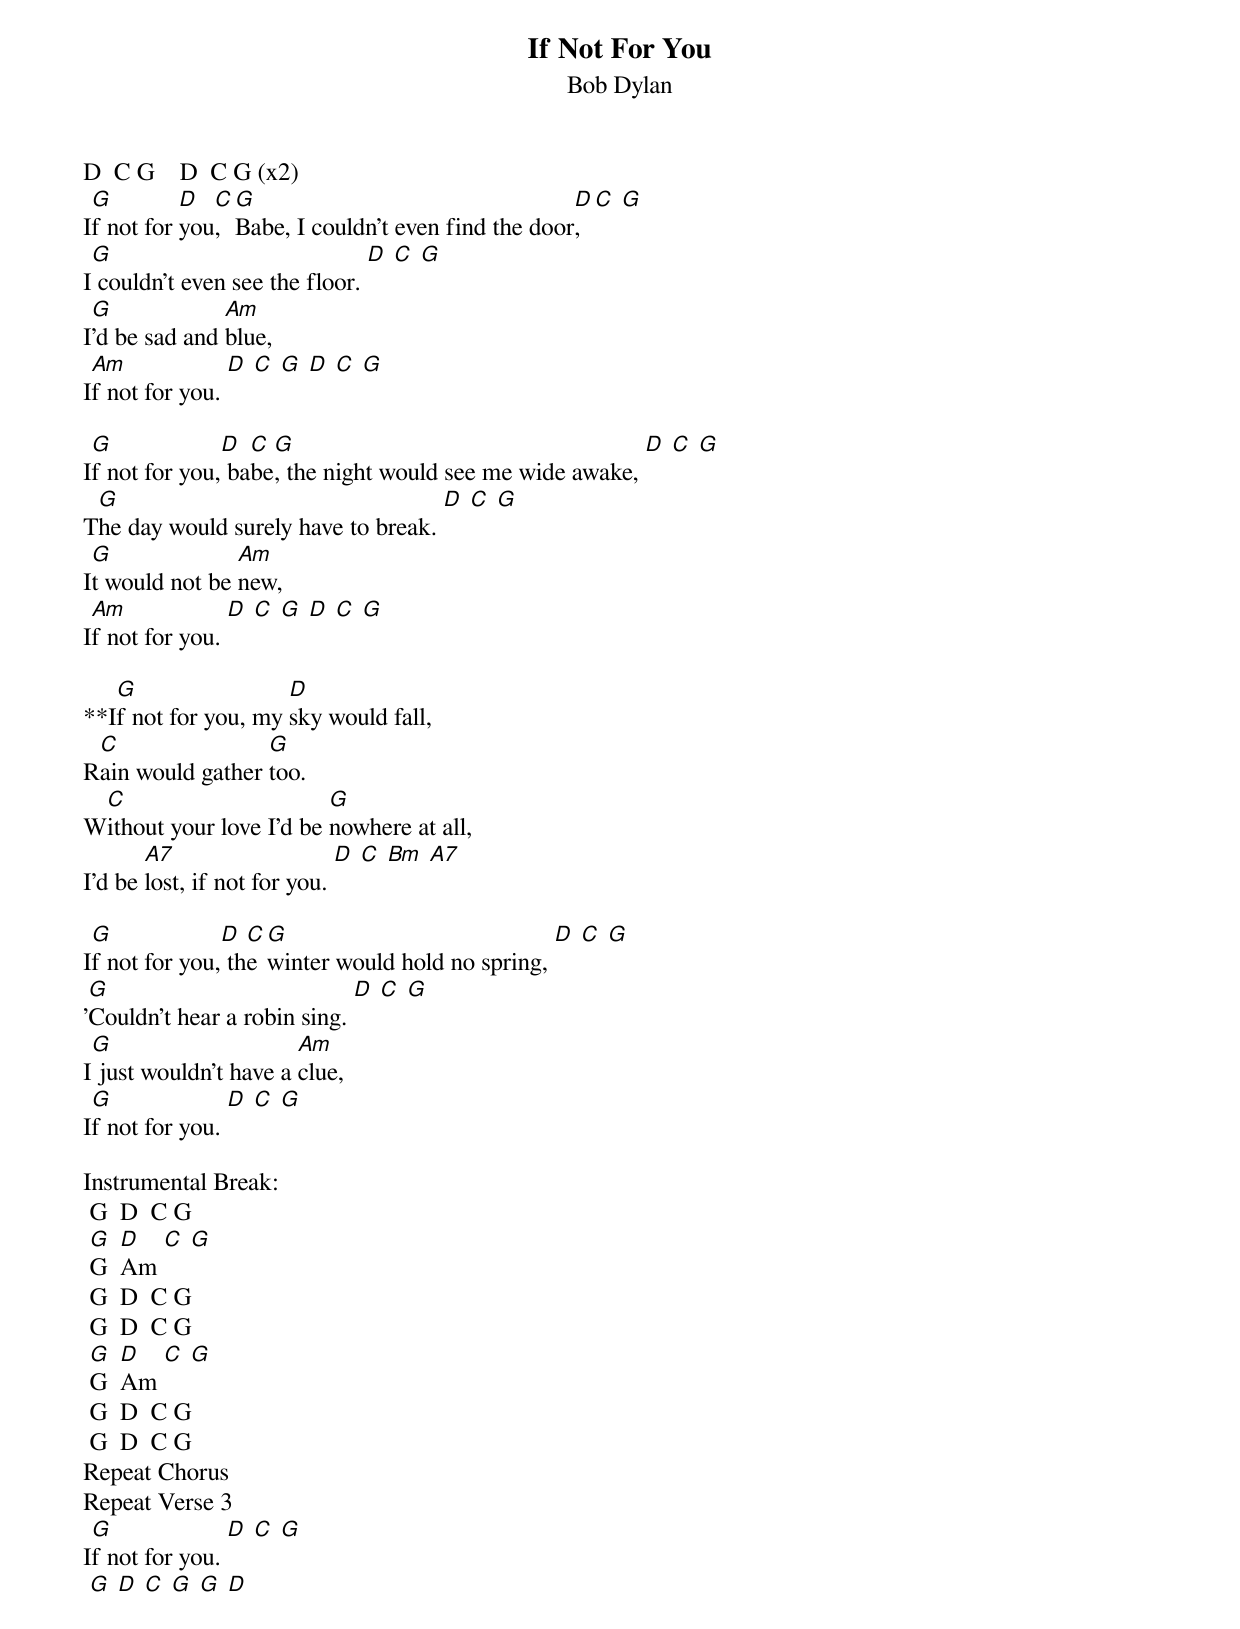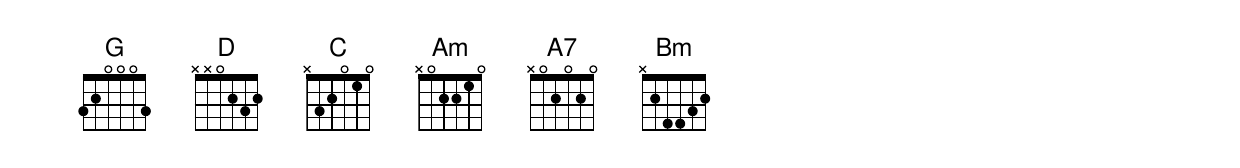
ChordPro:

{title:If Not For You}
{subtitle:Bob Dylan}
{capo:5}

D  C G    D  C G (x2)
I[G]f not for [D]you[C], [G]Babe, I couldn't even find the door[D], [C] [G]
I[G] couldn't even see the floor. [D] [C] [G]
I[G]'d be sad and [Am]blue,
I[Am]f not for you. [D] [C] [G] [D] [C] [G]

I[G]f not for you,[D] ba[C]be[G], the night would see me wide awake, [D] [C] [G]
T[G]he day would surely have to break. [D] [C] [G]
I[G]t would not be [Am]new,
I[Am]f not for you. [D] [C] [G] [D] [C] [G]

**I[G]f not for you, my [D]sky would fall,
R[C]ain would gather [G]too.
W[C]ithout your love I'd be [G]nowhere at all,
I'd be [A7]lost, if not for you. [D] [C] [Bm] [A7]

I[G]f not for you,[D] th[C]e [G]winter would hold no spring, [D] [C] [G]
'[G]Couldn't hear a robin sing. [D] [C] [G]
I[G] just wouldn't have a [Am]clue,
I[G]f not for you. [D] [C] [G]

Instrumental Break:
 G  D  C G
 [G]G  [D]Am [C] [G]
 G  D  C G
 G  D  C G
 [G]G  [D]Am [C] [G]
 G  D  C G
 G  D  C G
Repeat Chorus
Repeat Verse 3
I[G]f not for you. [D] [C] [G]
 [G] [D] [C] [G] [G] [D]
